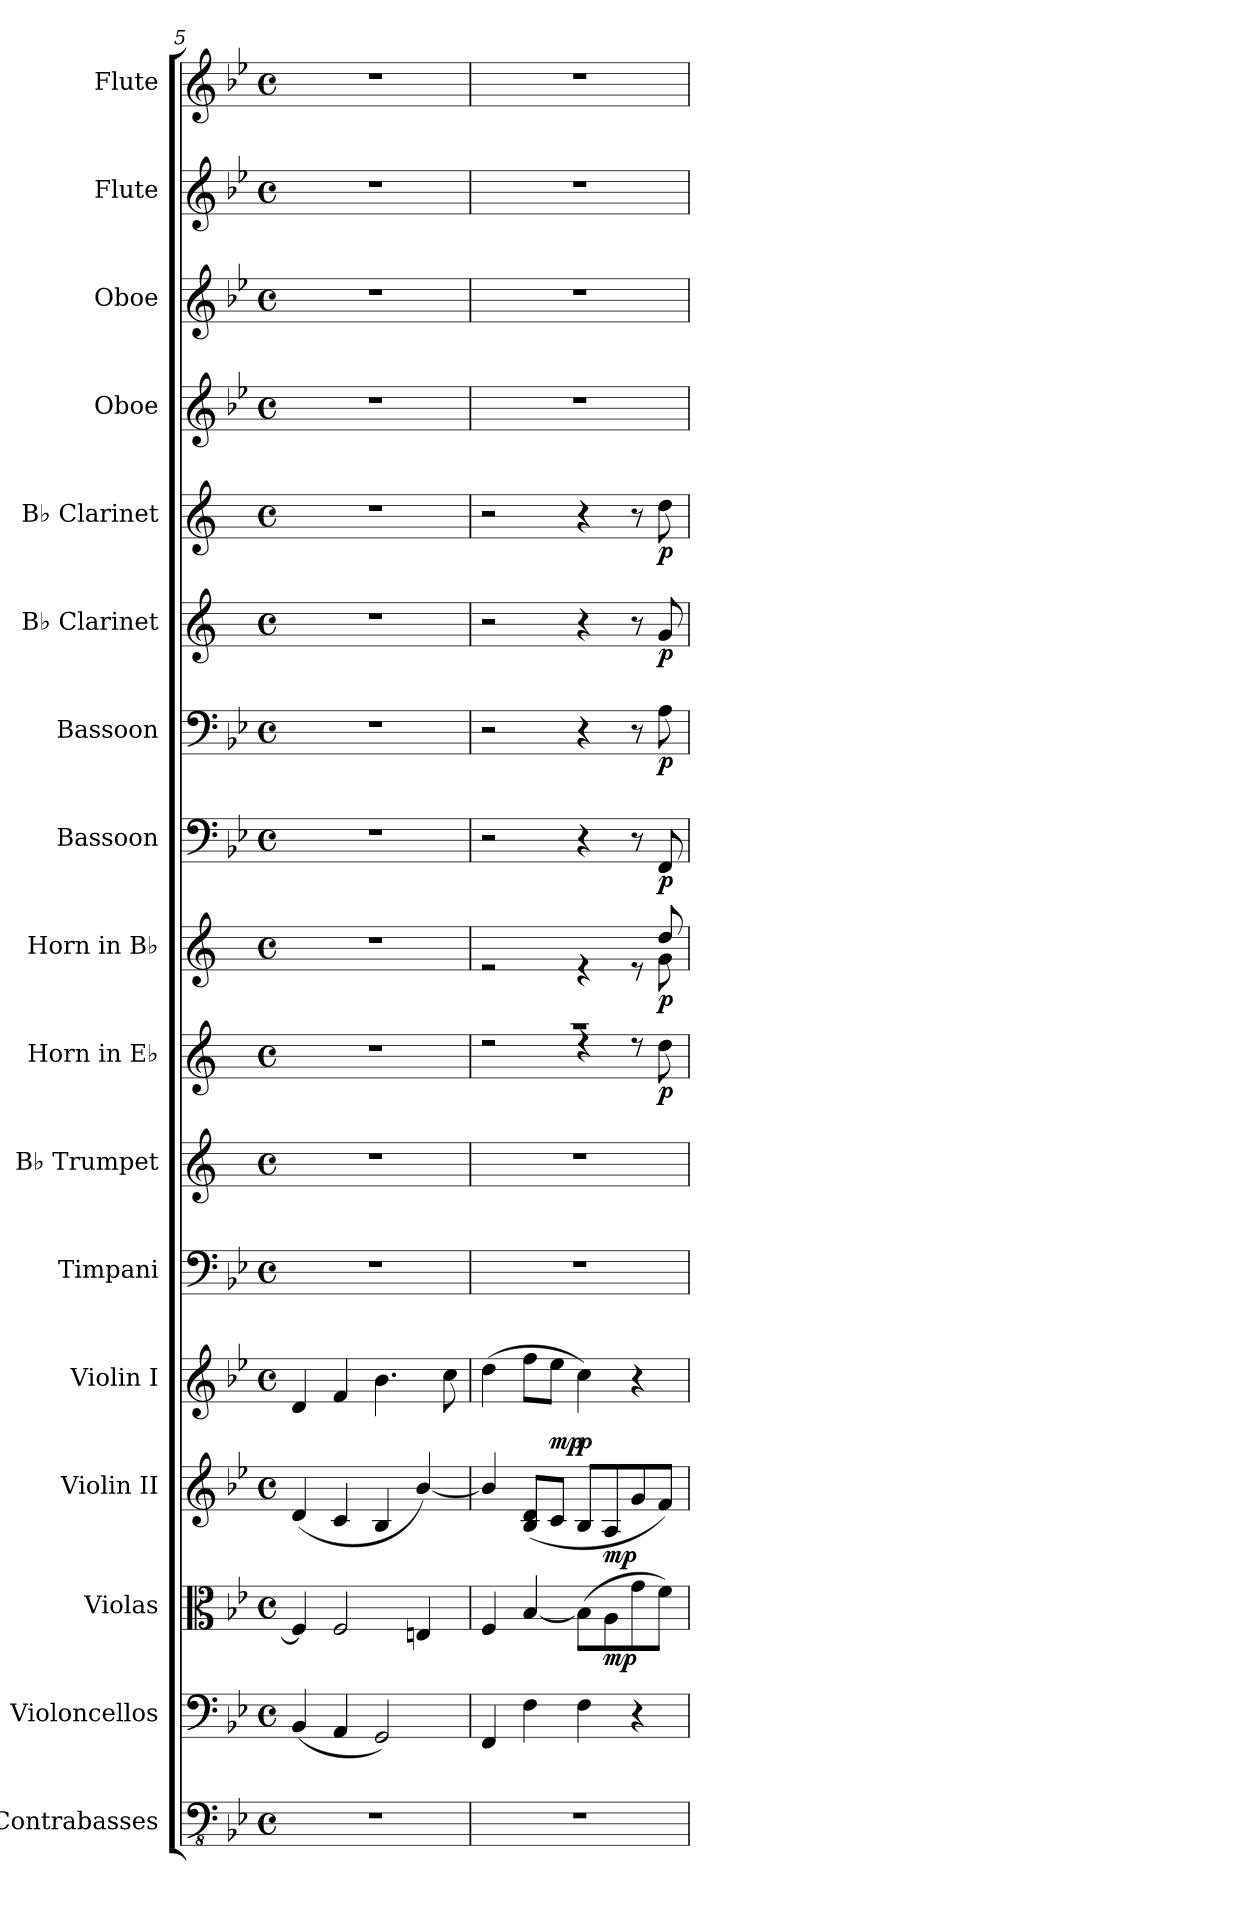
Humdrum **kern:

**kern	**kern	**kern	**dynam	**kern	**dynam	**kern	**dynam	**kern	**kern	**kern	**dynam	**kern	**dynam	**kern	**dynam	**kern	**dynam	**kern	**dynam	**kern	**dynam	**kern	**kern	**kern	**kern
*part17	*part16	*part15	*part15	*part14	*part14	*part13	*part13	*part12	*part11	*part10	*part10	*part9	*part9	*part8	*part8	*part7	*part7	*part6	*part6	*part5	*part5	*part4	*part3	*part2	*part1
*staff17	*staff16	*staff15	*staff15	*staff14	*staff14	*staff13	*staff13	*staff12	*staff11	*staff10	*staff10	*staff9	*staff9	*staff8	*staff8	*staff7	*staff7	*staff6	*staff6	*staff5	*staff5	*staff4	*staff3	*staff2	*staff1
*I"Contrabasses	*I"Violoncellos	*I"Violas	*	*I"Violin II	*	*I"Violin I	*	*I"Timpani	*I"B♭ Trumpet	*I"Horn in E♭	*	*I"Horn in B♭	*	*I"Bassoon	*	*I"Bassoon	*	*I"B♭ Clarinet	*	*I"B♭ Clarinet	*	*I"Oboe	*I"Oboe	*I"Flute	*I"Flute
*I'Cbs.	*I'Vcs.	*I'Vlas.	*	*I'Vln II.	*	*I'Vln I.	*	*I'Timp.	*I'B♭ Tpt.	*	*	*	*	*I'Bsn.	*	*I'Bsn.	*	*I'B♭ Cl.	*	*I'B♭ Cl.	*	*I'Ob.	*I'Ob.	*I'Fl.	*I'Fl.
*clefFv4	*clefF4	*clefC3	*	*clefG2	*	*clefG2	*	*clefF4	*clefG2	*clefG2	*	*clefG2	*	*clefF4	*	*clefF4	*	*clefG2	*	*clefG2	*	*clefG2	*clefG2	*clefG2	*clefG2
*	*	*	*	*	*	*	*	*	*ITrd1c2	*ITrd5c9	*	*ITrd1c2	*	*	*	*	*	*ITrd1c2	*	*ITrd1c2	*	*	*	*	*
*k[b-e-]	*k[b-e-]	*k[b-e-]	*	*k[b-e-]	*	*k[b-e-]	*	*k[b-e-]	*k[b-e-]	*k[b-e-a-]	*	*k[b-e-]	*	*k[b-e-]	*	*k[b-e-]	*	*k[b-e-]	*	*k[b-e-]	*	*k[b-e-]	*k[b-e-]	*k[b-e-]	*k[b-e-]
*M4/4	*M4/4	*M4/4	*	*M4/4	*	*M4/4	*	*M4/4	*M4/4	*M4/4	*	*M4/4	*	*M4/4	*	*M4/4	*	*M4/4	*	*M4/4	*	*M4/4	*M4/4	*M4/4	*M4/4
*met(c)	*met(c)	*met(c)	*	*met(c)	*	*met(c)	*	*met(c)	*met(c)	*met(c)	*	*met(c)	*	*met(c)	*	*met(c)	*	*met(c)	*	*met(c)	*	*met(c)	*met(c)	*met(c)	*met(c)
=5	=5	=5	=5	=5	=5	=5	=5	=5	=5	=5	=5	=5	=5	=5	=5	=5	=5	=5	=5	=5	=5	=5	=5	=5	=5
1r	(4BB-/	4F/]	.	(4d/	.	4d/	.	1r	1r	1r	.	1r	.	1r	.	1r	.	1r	.	1r	.	1r	1r	1r	1r
.	4AA/	2F/	.	4c/	.	4f/	.	.	.	.	.	.	.	.	.	.	.	.	.	.	.	.	.	.	.
.	2GG/)	.	.	4B-/	.	4.b-\	.	.	.	.	.	.	.	.	.	.	.	.	.	.	.	.	.	.	.
.	.	4En/	.	[4b-/)	.	.	.	.	.	.	.	.	.	.	.	.	.	.	.	.	.	.	.	.	.
.	.	.	.	.	.	8cc\	.	.	.	.	.	.	.	.	.	.	.	.	.	.	.	.	.	.	.
=6	=6	=6	=6	=6	=6	=6	=6	=6	=6	=6	=6	=6	=6	=6	=6	=6	=6	=6	=6	=6	=6	=6	=6	=6	=6
*	*	*	*	*	*	*	*	*	*	*^	*	*^	*	*	*	*	*	*	*	*	*	*	*	*	*
1r	4FF/	4F/	.	4b-/]	.	(4dd\	.	1r	1r	1r	2rdd	.	2re	2..ryy	.	2r	.	2r	.	2r	.	2r	.	1r	1r	1r	1r
.	4F\	[4B-/	.	(8B-/ 8d/L	.	8ff\L	.	.	.	.	.	.	.	.	.	.	.	.	.	.	.	.	.	.	.	.	.
!	!	!	!	!	!	!	!LO:DY:b	!	!	!	!	!	!	!	!	!	!	!	!	!	!	!	!	!	!	!	!
.	.	.	.	8c/J	.	8ee-\J	mp	.	.	.	.	.	.	.	.	.	.	.	.	.	.	.	.	.	.	.	.
!	!	!	!	!	!	!	!LO:DY:b	!	!	!	!	!	!	!	!	!	!	!	!	!	!	!	!	!	!	!	!
.	4F\	(8B-\L]	.	8B-/L	.	4cc\)	p	.	.	.	4rdd	.	4re	.	.	4r	.	4r	.	4r	.	4r	.	.	.	.	.
!	!	!	!LO:DY:b	!	!LO:DY:b	!	!	!	!	!	!	!	!	!	!	!	!	!	!	!	!	!	!	!	!	!	!
.	.	8A\	mp	8A/	mp	.	.	.	.	.	.	.	.	.	.	.	.	.	.	.	.	.	.	.	.	.	.
.	4r	8g\	.	8g/	.	4r	.	.	.	.	8rdd	.	8re	.	.	8r	.	8r	.	8r	.	8r	.	.	.	.	.
!	!	!	!	!	!	!	!	!	!	!	!	!LO:DY:b	!	!	!LO:DY:b	!	!LO:DY:b	!	!LO:DY:b	!	!LO:DY:b	!	!LO:DY:b	!	!	!	!
.	.	8f\J)	.	8f/J)	.	.	.	.	.	.	8f\	p	8cc/	8f\	p	8FF/	p	8A\	p	8f/	p	8cc\	p	.	.	.	.
*	*	*	*	*	*	*	*	*	*	*v	*v	*	*	*	*	*	*	*	*	*	*	*	*	*	*	*	*
*	*	*	*	*	*	*	*	*	*	*	*	*v	*v	*	*	*	*	*	*	*	*	*	*	*	*	*
=	=	=	=	=	=	=	=	=	=	=	=	=	=	=	=	=	=	=	=	=	=	=	=	=	=
*-	*-	*-	*-	*-	*-	*-	*-	*-	*-	*-	*-	*-	*-	*-	*-	*-	*-	*-	*-	*-	*-	*-	*-	*-	*-
